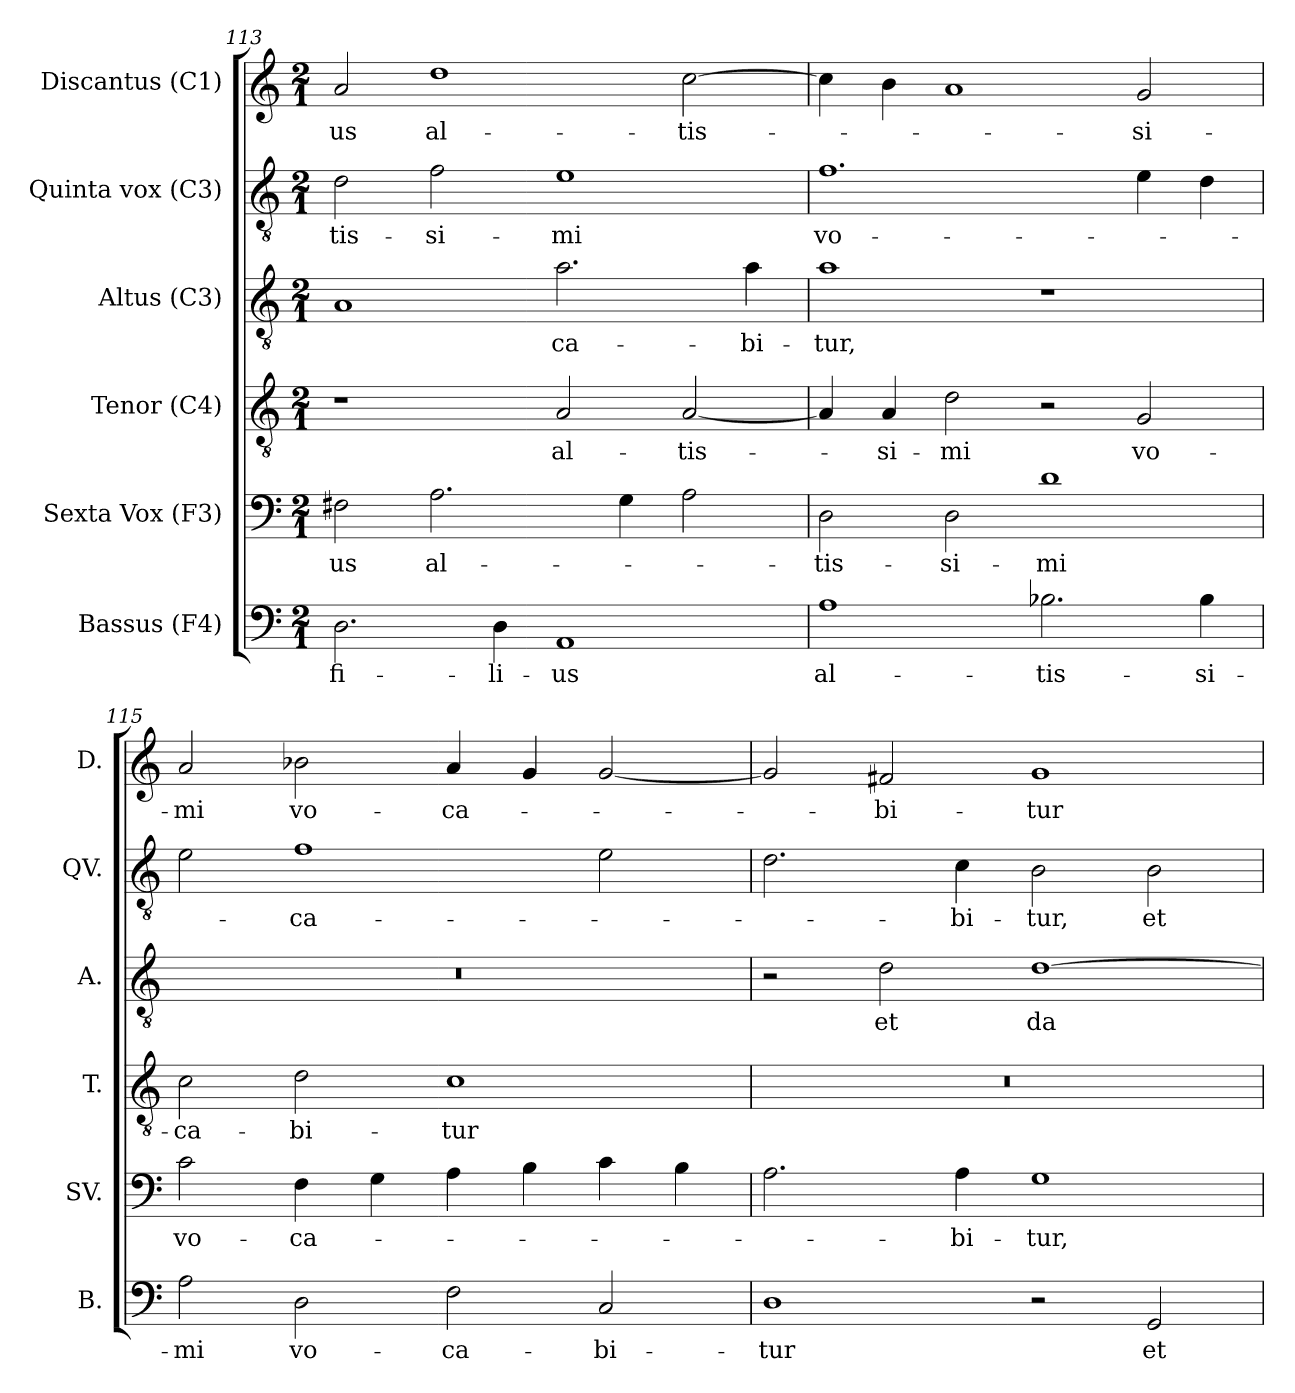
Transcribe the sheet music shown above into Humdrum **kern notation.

**kern	**text	**kern	**text	**kern	**text	**kern	**text	**kern	**text	**kern	**text
*part6	*part6	*part5	*part5	*part4	*part4	*part3	*part3	*part2	*part2	*part1	*part1
*staff6	*staff6	*staff5	*staff5	*staff4	*staff4	*staff3	*staff3	*staff2	*staff2	*staff1	*staff1
*I"Bassus (F4)	*	*I"Sexta Vox (F3)	*	*I"Tenor (C4)	*	*I"Altus (C3)	*	*I"Quinta vox (C3)	*	*I"Discantus (C1)	*
*I'B.	*	*I'SV.	*	*I'T.	*	*I'A.	*	*I'QV.	*	*I'D.	*
*clefF4	*	*clefF4	*	*clefGv2	*	*clefGv2	*	*clefGv2	*	*clefG2	*
*	*	*	*	*	*	*ITrd7c12	*	*ITrd7c12	*	*	*
*k[]	*	*k[]	*	*k[]	*	*k[]	*	*k[]	*	*k[]	*
*C:	*	*C:	*	*C:	*	*C:	*	*C:	*	*C:	*
*M2/1	*	*M2/1	*	*M2/1	*	*M2/1	*	*M2/1	*	*M2/1	*
=113	=113	=113	=113	=113	=113	=113	=113	=113	=113	=113	=113
!	!LO:LY:b:color=#000000	!	!	!	!	!	!	!	!	!	!
!	!	!	!LO:LY:b:color=#000000	!	!	!	!	!	!	!	!
!	!	!	!	!	!	!	!	!	!LO:LY:b:color=#000000	!	!
!	!	!	!	!	!	!	!	!	!	!	!LO:LY:b:color=#000000
2.Di\	fi-	2F#Xi\	-us	1r	.	1AAi	.	2Di\	-tis-	2ai/	-us
!	!	!	!LO:LY:b:color=#000000	!	!	!	!	!	!	!	!
!	!	!	!	!	!	!	!	!	!LO:LY:b:color=#000000	!	!
!	!	!	!	!	!	!	!	!	!	!	!LO:LY:b:color=#000000
.	.	2.Ai\	al-	.	.	.	.	2Fi\	-si-	1ddi	al-
!	!LO:LY:b:color=#000000	!	!	!	!	!	!	!	!	!	!
4Di\	-li-	.	.	.	.	.	.	.	.	.	.
!	!LO:LY:b:color=#000000	!	!	!	!	!	!	!	!	!	!
!	!	!	!	!	!LO:LY:b:color=#000000	!	!	!	!	!	!
!	!	!	!	!	!	!	!LO:LY:b:color=#000000	!	!	!	!
!	!	!	!	!	!	!	!	!	!LO:LY:b:color=#000000	!	!
1AAi	-us	.	.	2Ai/	al-	2.Ai\	-ca-	1Ei	-mi	.	.
.	.	4Gi\	.	.	.	.	.	.	.	.	.
!	!	!	!	!	!LO:LY:b:color=#000000	!	!	!	!	!	!
!	!	!	!	!	!	!	!	!	!	!	!LO:LY:b:color=#000000
.	.	2Ai\	.	[2Ai/	-tis-	.	.	.	.	[2cci\	-tis-
!	!	!	!	!	!	!	!LO:LY:b:color=#000000	!	!	!	!
.	.	.	.	.	.	4Ai\	-bi-	.	.	.	.
=114	=114	=114	=114	=114	=114	=114	=114	=114	=114	=114	=114
!	!LO:LY:b:color=#000000	!	!	!	!	!	!	!	!	!	!
!	!	!	!LO:LY:b:color=#000000	!	!	!	!	!	!	!	!
!	!	!	!	!	!	!	!LO:LY:b:color=#000000	!	!	!	!
!	!	!	!	!	!	!	!	!	!LO:LY:b:color=#000000	!	!
1Ai	al-	2Di\	-tis-	4Ai/]	.	1Ai	-tur,	1.Fi	vo-	4cci\]	.
!	!	!	!	!	!LO:LY:b:color=#000000	!	!	!	!	!	!
.	.	.	.	4Ai/	-si-	.	.	.	.	4bi\	.
!	!	!	!LO:LY:b:color=#000000	!	!	!	!	!	!	!	!
!	!	!	!	!	!LO:LY:b:color=#000000	!	!	!	!	!	!
.	.	2Di\	-si-	2di\	-mi	.	.	.	.	1ai	.
!	!LO:LY:b:color=#000000	!	!	!	!	!	!	!	!	!	!
!	!	!	!LO:LY:b:color=#000000	!	!	!	!	!	!	!	!
2.B-Xi\	-tis-	1di	-mi	2r	.	1r	.	.	.	.	.
!	!	!	!	!	!LO:LY:b:color=#000000	!	!	!	!	!	!
!	!	!	!	!	!	!	!	!	!	!	!LO:LY:b:color=#000000
.	.	.	.	2Gi/	vo-	.	.	4Ei\	.	2gi/	-si-
!	!LO:LY:b:color=#000000	!	!	!	!	!	!	!	!	!	!
4B-i\	-si-	.	.	.	.	.	.	4Di\	.	.	.
!!LO:PB:g=z
=115	=115	=115	=115	=115	=115	=115	=115	=115	=115	=115	=115
!	!LO:LY:b:color=#000000	!	!	!	!	!	!	!	!	!	!
!	!	!	!LO:LY:b:color=#000000	!	!	!	!	!	!	!	!
!	!	!	!	!	!LO:LY:b:color=#000000	!LO:N:vis=1	!	!	!	!	!
!	!	!	!	!	!	!	!	!	!	!	!LO:LY:b:color=#000000
2Ai\	-mi	2ci\	vo-	2ci\	-ca-	0r	.	2Ei\	.	2ai/	-mi
!	!LO:LY:b:color=#000000	!	!	!	!	!	!	!	!	!	!
!	!	!	!LO:LY:b:color=#000000	!	!	!	!	!	!	!	!
!	!	!	!	!	!LO:LY:b:color=#000000	!	!	!	!	!	!
!	!	!	!	!	!	!	!	!	!LO:LY:b:color=#000000	!	!
!	!	!	!	!	!	!	!	!	!	!	!LO:LY:b:color=#000000
2Di\	vo-	4Fi\	-ca-	2di\	-bi-	.	.	1Fi	-ca-	2b-Xi\	vo-
.	.	4Gi\	.	.	.	.	.	.	.	.	.
!	!LO:LY:b:color=#000000	!	!	!	!	!	!	!	!	!	!
!	!	!	!	!	!LO:LY:b:color=#000000	!	!	!	!	!	!
!	!	!	!	!	!	!	!	!	!	!	!LO:LY:b:color=#000000
2Fi\	-ca-	4Ai\	.	1ci	-tur	.	.	.	.	4ai/	-ca-
.	.	4Bi\	.	.	.	.	.	.	.	4gi/	.
!	!LO:LY:b:color=#000000	!	!	!	!	!	!	!	!	!	!
2Ci/	-bi-	4ci\	.	.	.	.	.	2Ei\	.	[2gi/	.
.	.	4Bi\	.	.	.	.	.	.	.	.	.
=116	=116	=116	=116	=116	=116	=116	=116	=116	=116	=116	=116
!	!LO:LY:b:color=#000000	!	!	!LO:N:vis=1	!	!	!	!	!	!	!
1Di	-tur	2.Ai\	.	0r	.	2r	.	2.Di\	.	2gi/]	.
!	!	!	!	!	!	!	!LO:LY:b:color=#000000	!	!	!	!
!	!	!	!	!	!	!	!	!	!	!	!LO:LY:b:color=#000000
.	.	.	.	.	.	2Di\	et	.	.	2f#Xi/	-bi-
!	!	!	!LO:LY:b:color=#000000	!	!	!	!	!	!	!	!
!	!	!	!	!	!	!	!	!	!LO:LY:b:color=#000000	!	!
.	.	4Ai\	-bi-	.	.	.	.	4Ci\	-bi-	.	.
!	!	!	!LO:LY:b:color=#000000	!	!	!	!	!	!	!	!
!	!	!	!	!	!	!	!LO:LY:b:color=#000000	!	!	!	!
!	!	!	!	!	!	!	!	!	!LO:LY:b:color=#000000	!	!
!	!	!	!	!	!	!	!	!	!	!	!LO:LY:b:color=#000000
2r	.	1Gi	-tur,	.	.	[1Di	da-	2BBi\	-tur,	1gi	-tur
!	!LO:LY:b:color=#000000	!	!	!	!	!	!	!	!	!	!
!	!	!	!	!	!	!	!	!	!LO:LY:b:color=#000000	!	!
2GGi/	et	.	.	.	.	.	.	2BBi\	et	.	.
=	=	=	=	=	=	=	=	=	=	=	=
*-	*-	*-	*-	*-	*-	*-	*-	*-	*-	*-	*-
